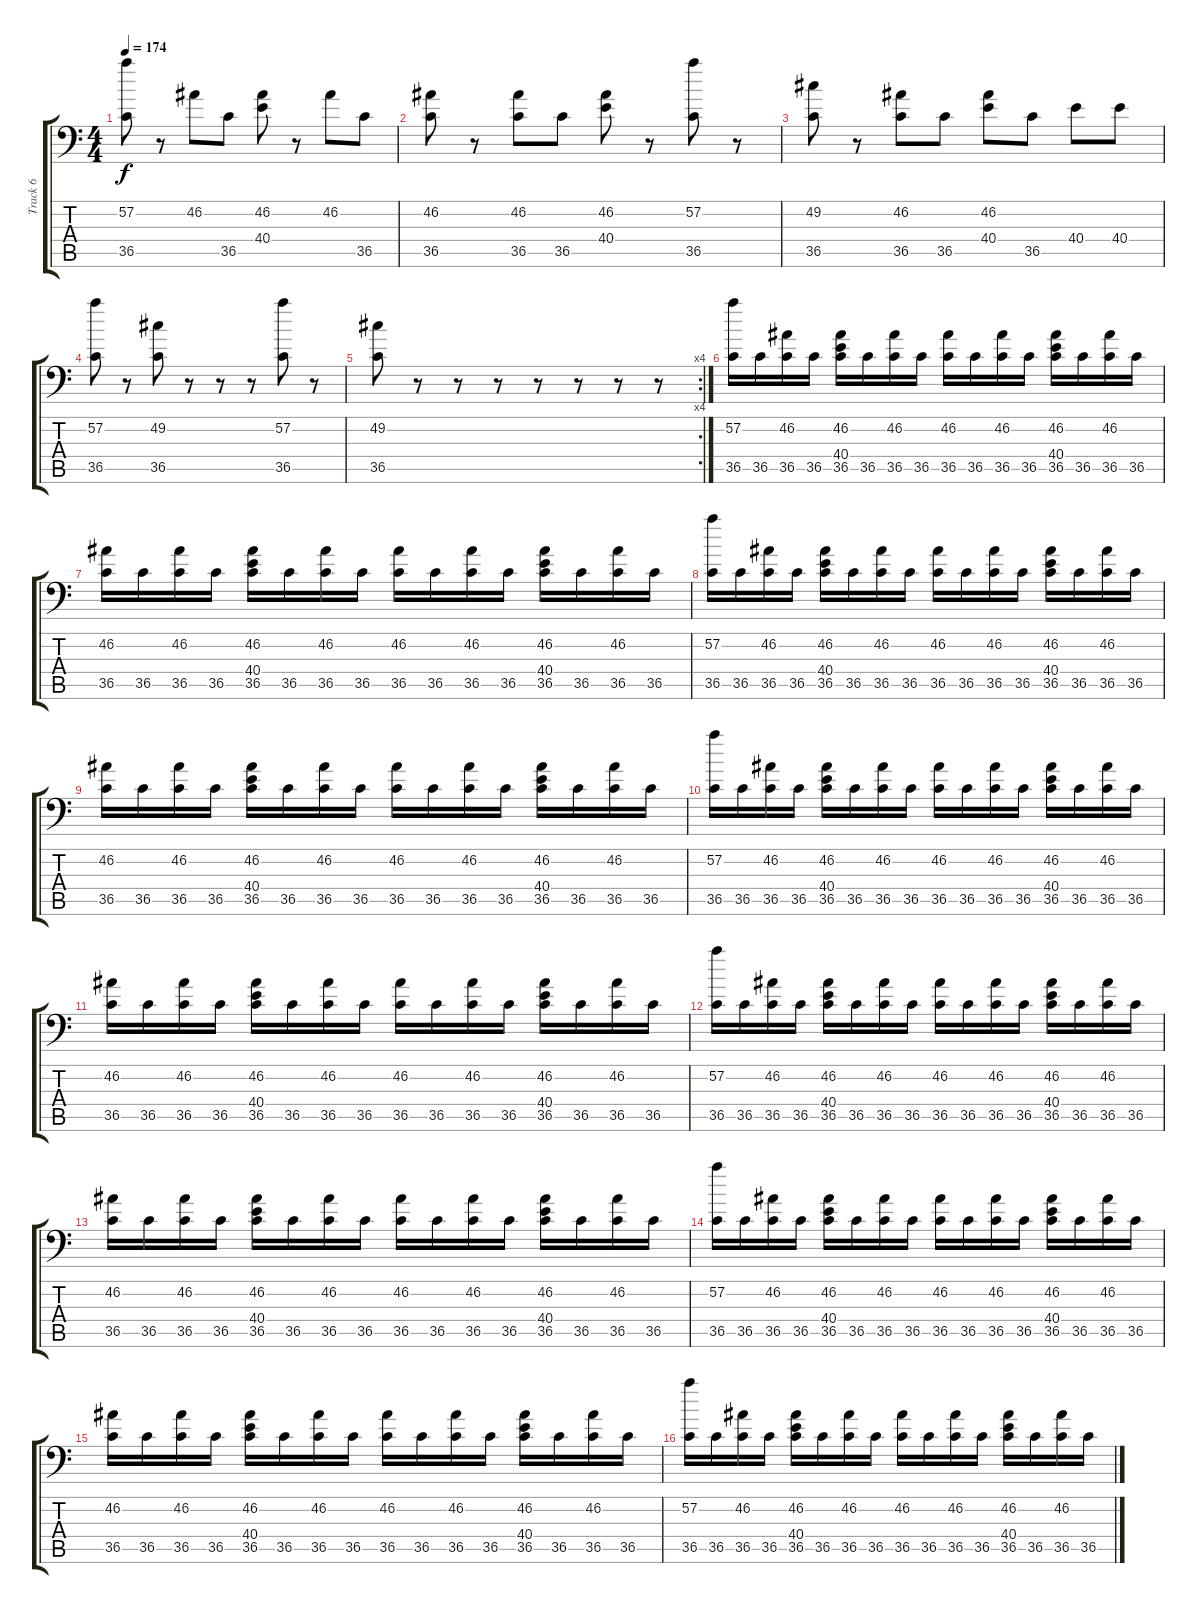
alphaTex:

\track ("Track 6" "Track 6") {instrument acousticgrandpiano}
\staff {score tabs}
\tuning (C-1 C-1 C-1 C-1 C-1 C-1) {hide}
\ts (4 4)
\tempo 174
\clef f4
\ks c
(57.2 36.5).8{dy f} r.8 46.2.8 36.5.8 (46.2 40.4).8 r.8 46.2.8 36.5.8 |
(46.2 36.5).8 r.8 (46.2 36.5).8 36.5.8 (46.2 40.4).8 r.8 (57.2 36.5).8 r.8 |
(49.2 36.5).8 r.8 (46.2 36.5).8 36.5.8 (46.2 40.4).8 36.5.8 40.4.8 40.4.8 |
(57.2 36.5).8 r.8 (49.2 36.5).8 r.8 r.8 r.8 (57.2 36.5).8 r.8 |
\rc 4
(49.2 36.5).8 r.8 r.8 r.8 r.8 r.8 r.8 r.8 |
(57.2 36.5).16 36.5.16 (46.2 36.5).16 36.5.16 (46.2 40.4 36.5).16 36.5.16 (46.2 36.5).16 36.5.16 (46.2 36.5).16 36.5.16 (46.2 36.5).16 36.5.16 (46.2 40.4 36.5).16 36.5.16 (46.2 36.5).16 36.5.16 |
(46.2 36.5).16 36.5.16 (46.2 36.5).16 36.5.16 (46.2 40.4 36.5).16 36.5.16 (46.2 36.5).16 36.5.16 (46.2 36.5).16 36.5.16 (46.2 36.5).16 36.5.16 (46.2 40.4 36.5).16 36.5.16 (46.2 36.5).16 36.5.16 |
(57.2 36.5).16 36.5.16 (46.2 36.5).16 36.5.16 (46.2 40.4 36.5).16 36.5.16 (46.2 36.5).16 36.5.16 (46.2 36.5).16 36.5.16 (46.2 36.5).16 36.5.16 (46.2 40.4 36.5).16 36.5.16 (46.2 36.5).16 36.5.16 |
(46.2 36.5).16 36.5.16 (46.2 36.5).16 36.5.16 (46.2 40.4 36.5).16 36.5.16 (46.2 36.5).16 36.5.16 (46.2 36.5).16 36.5.16 (46.2 36.5).16 36.5.16 (46.2 40.4 36.5).16 36.5.16 (46.2 36.5).16 36.5.16 |
(57.2 36.5).16 36.5.16 (46.2 36.5).16 36.5.16 (46.2 40.4 36.5).16 36.5.16 (46.2 36.5).16 36.5.16 (46.2 36.5).16 36.5.16 (46.2 36.5).16 36.5.16 (46.2 40.4 36.5).16 36.5.16 (46.2 36.5).16 36.5.16 |
(46.2 36.5).16 36.5.16 (46.2 36.5).16 36.5.16 (46.2 40.4 36.5).16 36.5.16 (46.2 36.5).16 36.5.16 (46.2 36.5).16 36.5.16 (46.2 36.5).16 36.5.16 (46.2 40.4 36.5).16 36.5.16 (46.2 36.5).16 36.5.16 |
(57.2 36.5).16 36.5.16 (46.2 36.5).16 36.5.16 (46.2 40.4 36.5).16 36.5.16 (46.2 36.5).16 36.5.16 (46.2 36.5).16 36.5.16 (46.2 36.5).16 36.5.16 (46.2 40.4 36.5).16 36.5.16 (46.2 36.5).16 36.5.16 |
(46.2 36.5).16 36.5.16 (46.2 36.5).16 36.5.16 (46.2 40.4 36.5).16 36.5.16 (46.2 36.5).16 36.5.16 (46.2 36.5).16 36.5.16 (46.2 36.5).16 36.5.16 (46.2 40.4 36.5).16 36.5.16 (46.2 36.5).16 36.5.16 |
(57.2 36.5).16 36.5.16 (46.2 36.5).16 36.5.16 (46.2 40.4 36.5).16 36.5.16 (46.2 36.5).16 36.5.16 (46.2 36.5).16 36.5.16 (46.2 36.5).16 36.5.16 (46.2 40.4 36.5).16 36.5.16 (46.2 36.5).16 36.5.16 |
(46.2 36.5).16 36.5.16 (46.2 36.5).16 36.5.16 (46.2 40.4 36.5).16 36.5.16 (46.2 36.5).16 36.5.16 (46.2 36.5).16 36.5.16 (46.2 36.5).16 36.5.16 (46.2 40.4 36.5).16 36.5.16 (46.2 36.5).16 36.5.16 |
(57.2 36.5).16 36.5.16 (46.2 36.5).16 36.5.16 (46.2 40.4 36.5).16 36.5.16 (46.2 36.5).16 36.5.16 (46.2 36.5).16 36.5.16 (46.2 36.5).16 36.5.16 (46.2 40.4 36.5).16 36.5.16 (46.2 36.5).16 36.5.16
